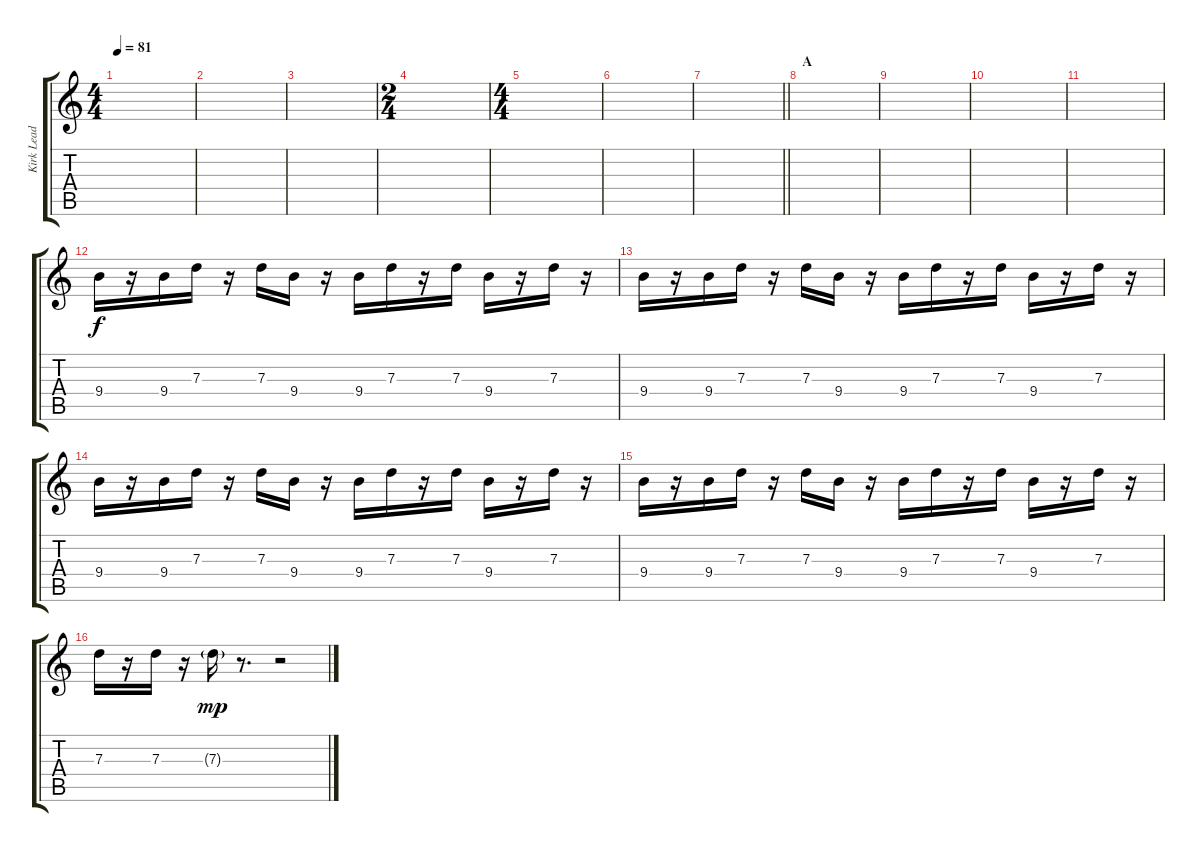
\track ("Kirk Lead 1" "Kirk Lead ") {instrument distortionguitar}
\staff {score tabs}
\tuning (E4 B3 G3 D3 A2 E2) {hide}
\ts (4 4)
\tempo 81
\clef g2
\ks c
|
|
|
\ts (2 4)
|
\ts (4 4)
|
|
\barLineRight lightlight
|
\section ("" "A")
|
|
|
|
9.4.16 r.16 9.4.16 7.3.16 r.16 7.3.16 9.4.16 r.16 9.4.16 7.3.16 r.16 7.3.16 9.4.16 r.16 7.3.16 r.16 |
9.4.16 r.16 9.4.16 7.3.16 r.16 7.3.16 9.4.16 r.16 9.4.16 7.3.16 r.16 7.3.16 9.4.16 r.16 7.3.16 r.16 |
9.4.16 r.16 9.4.16 7.3.16 r.16 7.3.16 9.4.16 r.16 9.4.16 7.3.16 r.16 7.3.16 9.4.16 r.16 7.3.16 r.16 |
9.4.16 r.16 9.4.16 7.3.16 r.16 7.3.16 9.4.16 r.16 9.4.16 7.3.16 r.16 7.3.16 9.4.16 r.16 7.3.16 r.16 |
7.3.16 r.16 7.3.16 r.16 7.3{g}.16{dy mp} r.8{d} r.2
